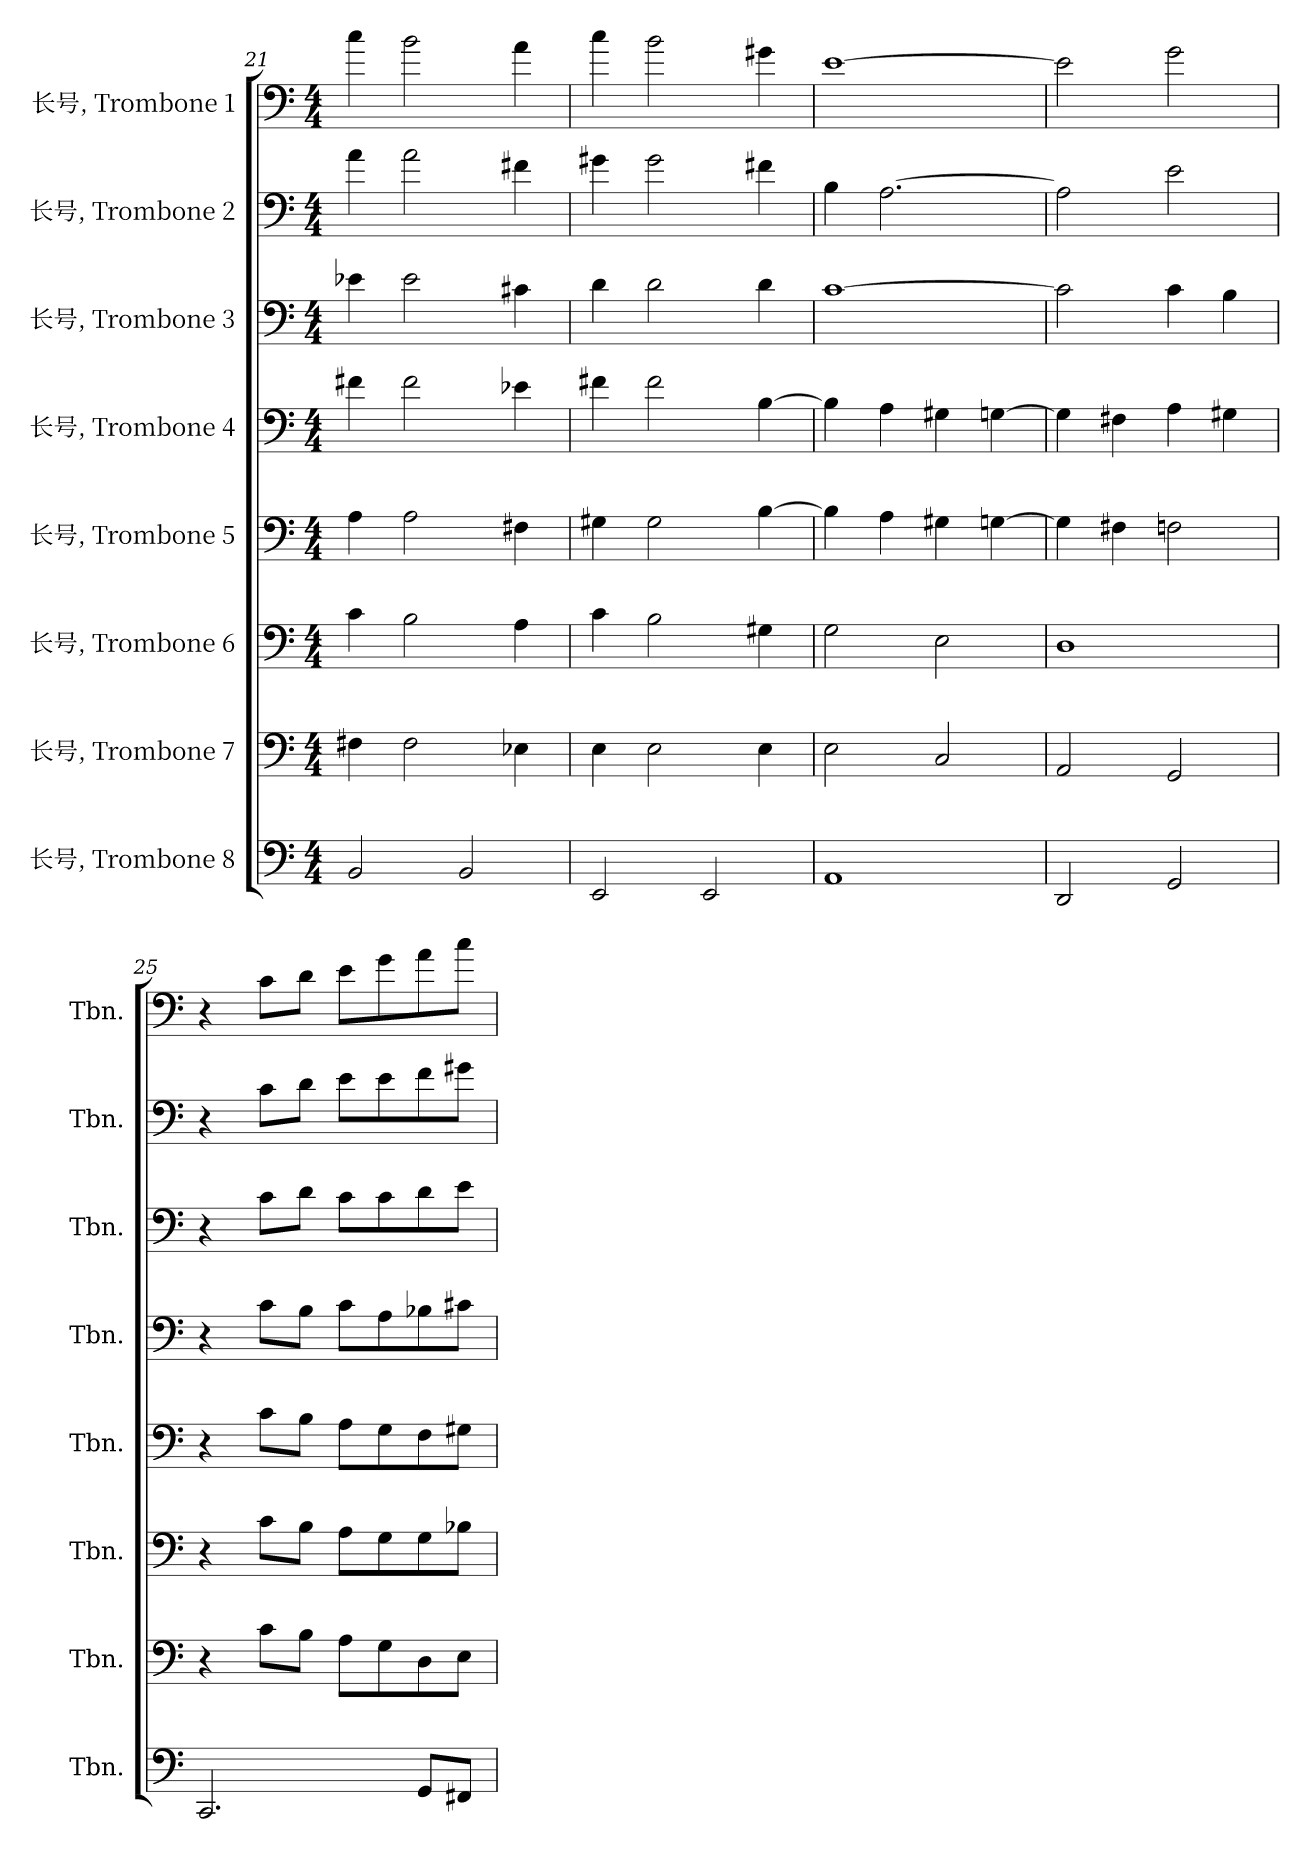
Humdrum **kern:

**kern	**kern	**kern	**kern	**kern	**kern	**kern	**kern
*part8	*part7	*part6	*part5	*part4	*part3	*part2	*part1
*staff8	*staff7	*staff6	*staff5	*staff4	*staff3	*staff2	*staff1
*I"长号, Trombone 8	*I"长号, Trombone 7	*I"长号, Trombone 6	*I"长号, Trombone 5	*I"长号, Trombone 4	*I"长号, Trombone 3	*I"长号, Trombone 2	*I"长号, Trombone 1
*I'Tbn.	*I'Tbn.	*I'Tbn.	*I'Tbn.	*I'Tbn.	*I'Tbn.	*I'Tbn.	*I'Tbn.
*clefF4	*clefF4	*clefF4	*clefF4	*clefF4	*clefF4	*clefF4	*clefF4
*k[]	*k[]	*k[]	*k[]	*k[]	*k[]	*k[]	*k[]
*M4/4	*M4/4	*M4/4	*M4/4	*M4/4	*M4/4	*M4/4	*M4/4
=21	=21	=21	=21	=21	=21	=21	=21
2BB/	4F#X\	4c\	4A\	4f#X\	4e-X\	4a\	4cc\
.	2F#\	2B\	2A\	2f#\	2e-\	2a\	2b\
2BB/	.	.	.	.	.	.	.
.	4E-X\	4A\	4F#X\	4e-X\	4c#X\	4f#X\	4a\
=22	=22	=22	=22	=22	=22	=22	=22
2EE/	4E\	4c\	4G#X\	4f#X\	4d\	4g#X\	4cc\
.	2E\	2B\	2G#\	2f#\	2d\	2g#\	2b\
2EE/	.	.	.	.	.	.	.
.	4E\	4G#X\	[4B\	[4B\	4d\	4f#X\	4g#X\
!!LO:PB:g=z
=23	=23	=23	=23	=23	=23	=23	=23
1AA	2E\	2G\	4B\]	4B\]	[1c	4B\	[1e
.	.	.	4A\	4A\	.	[2.A\	.
.	2C/	2E\	4G#X\	4G#X\	.	.	.
.	.	.	[4Gn\	[4Gn\	.	.	.
=24	=24	=24	=24	=24	=24	=24	=24
2DD/	2AA/	1D	4G\]	4G\]	2c\]	2A\]	2e\]
.	.	.	4F#X\	4F#X\	.	.	.
2GG/	2GG/	.	2Fn\	4A\	4c\	2e\	2g\
.	.	.	.	4G#X\	4B\	.	.
=25	=25	=25	=25	=25	=25	=25	=25
2.CC/	4r	4r	4r	4r	4r	4r	4r
.	8c\L	8c\L	8c\L	8c\L	8c\L	8c\L	8c\L
.	8B\J	8B\J	8B\J	8B\J	8d\J	8d\J	8d\J
.	8A\L	8A\L	8A\L	8c\L	8c\L	8e\L	8e\L
.	8G\	8G\	8G\	8A\	8c\	8e\	8g\
8GG/L	8D\	8G\	8F\	8B-X\	8d\	8f\	8a\
8FF#X/J	8E\J	8B-X\J	8G#X\J	8c#X\J	8e\J	8g#X\J	8cc\J
=	=	=	=	=	=	=	=
*-	*-	*-	*-	*-	*-	*-	*-
